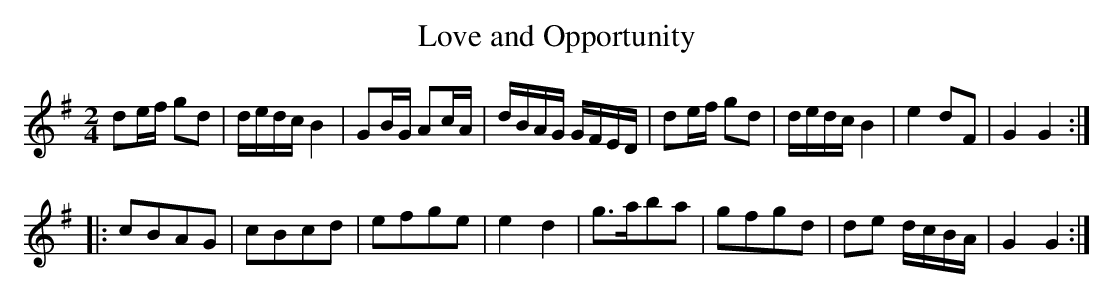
X:1
T:Love and Opportunity
M:2/4
K:G
d2ef g2d2| dedc B4| G2BG A2cA| dBAG GFED|\
d2ef g2d2| dedc B4| e4 d2F2| G4 G4:|
|:c2B2A2G2| c2B2c2d2| e2f2g2e2| e4 d4|\
g3ab2a2| g2f2g2d2| d2e2 dcBA| G4 G4:|
